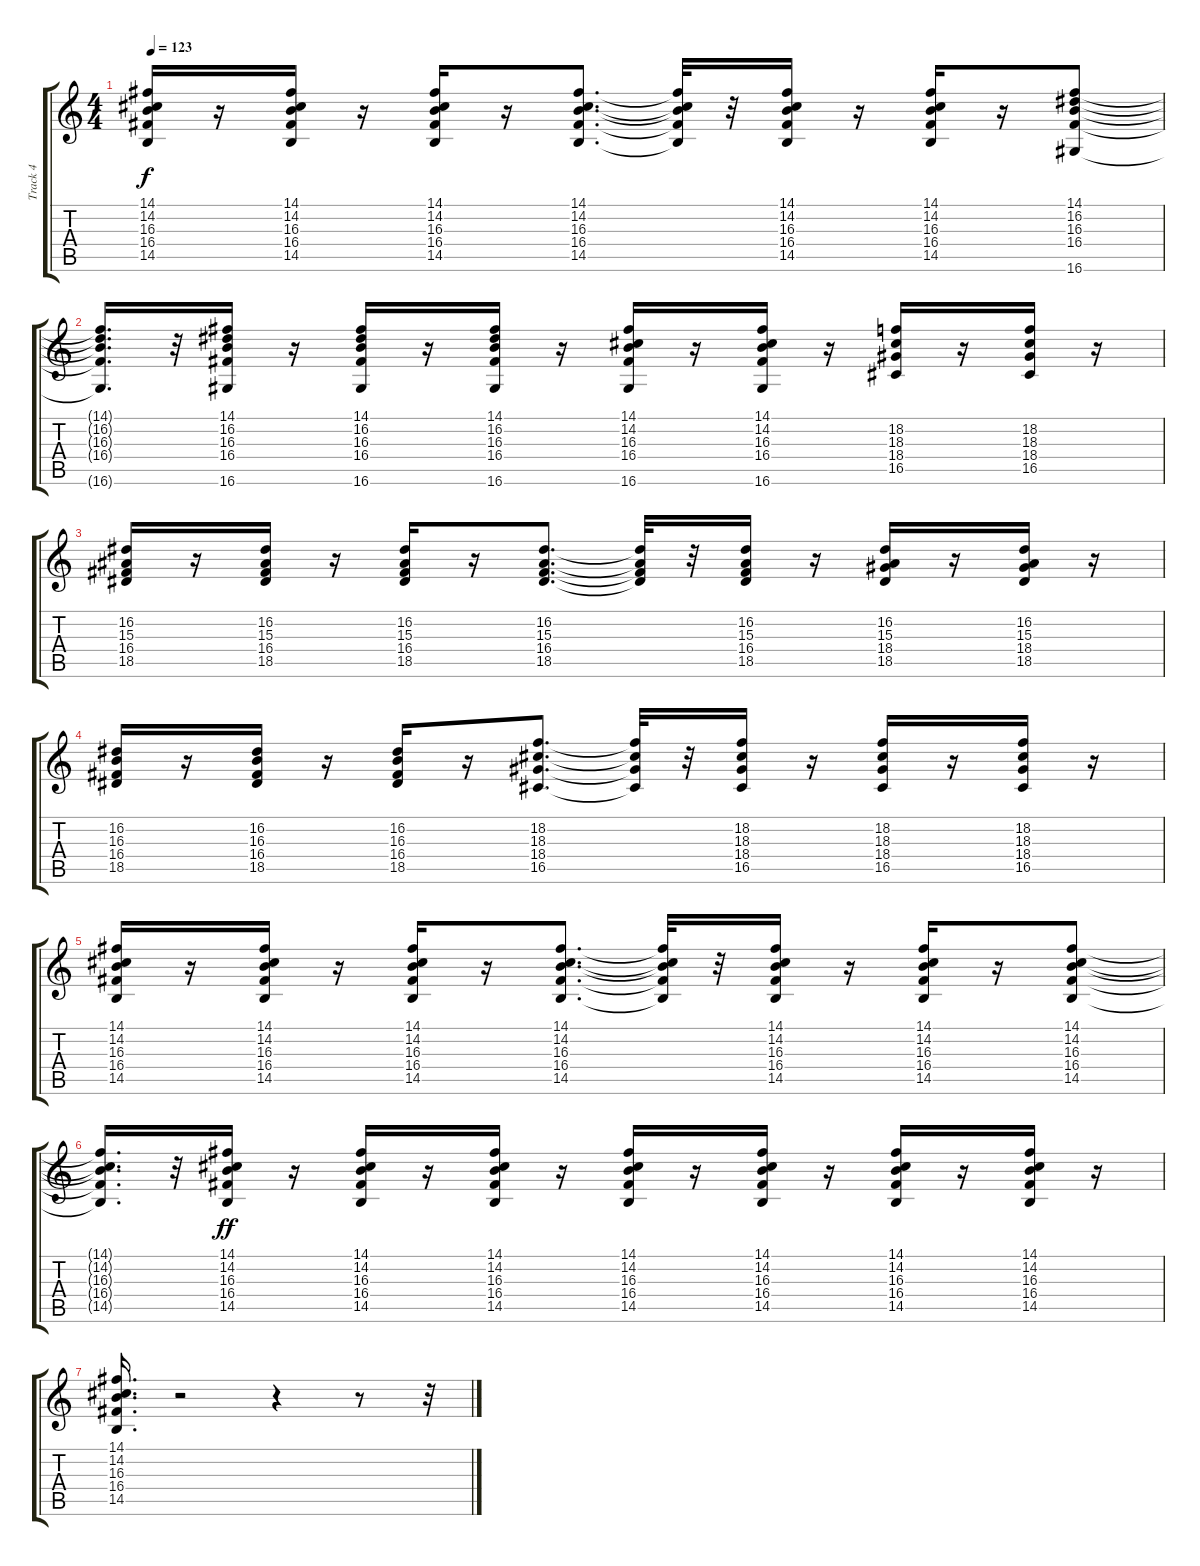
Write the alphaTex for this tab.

\track ("Track 4" "Track 4") {instrument brasssection}
\staff {score tabs}
\tuning (E4 B3 G3 D3 A2 E2) {hide}
\ts (4 4)
\tempo 123
\clef g2
\ks c
(14.1 14.2 16.3 16.4 14.5).16{dy f} r.16 (14.1 14.2 16.3 16.4 14.5).16 r.16 (14.1 14.2 16.3 16.4 14.5).16 r.16 (14.1 14.2 16.3 16.4 14.5).8{d} (14.1{t} 14.2{t} 16.3{t} 16.4{t} 14.5{t}).32 r.32 (14.1 14.2 16.3 16.4 14.5).16 r.16 (14.1 14.2 16.3 16.4 14.5).16 r.16 (14.1 16.2 16.3 16.4 16.6).8 |
(14.1{t} 16.2{t} 16.3{t} 16.4{t} 16.6{t}).16{d} r.32 (14.1 16.2 16.3 16.4 16.6).16 r.16 (14.1 16.2 16.3 16.4 16.6).16 r.16 (14.1 16.2 16.3 16.4 16.6).16 r.16 (14.1 14.2 16.3 16.4 16.6).16 r.16 (14.1 14.2 16.3 16.4 16.6).16 r.16 (18.2 18.3 18.4 16.5).16 r.16 (18.2 18.3 18.4 16.5).16 r.16 |
(16.2 15.3 16.4 18.5).16 r.16 (16.2 15.3 16.4 18.5).16 r.16 (16.2 15.3 16.4 18.5).16 r.16 (16.2 15.3 16.4 18.5).8{d} (16.2{t} 15.3{t} 16.4{t} 18.5{t}).32 r.32 (16.2 15.3 16.4 18.5).16 r.16 (16.2 15.3 18.4 18.5).16 r.16 (16.2 15.3 18.4 18.5).16 r.16 |
(16.2 16.3 16.4 18.5).16 r.16 (16.2 16.3 16.4 18.5).16 r.16 (16.2 16.3 16.4 18.5).16 r.16 (18.2 18.3 18.4 16.5).8{d} (18.2{t} 18.3{t} 18.4{t} 16.5{t}).32 r.32 (18.2 18.3 18.4 16.5).16 r.16 (18.2 18.3 18.4 16.5).16 r.16 (18.2 18.3 18.4 16.5).16 r.16 |
(14.1 14.2 16.3 16.4 14.5).16 r.16 (14.1 14.2 16.3 16.4 14.5).16 r.16 (14.1 14.2 16.3 16.4 14.5).16 r.16 (14.1 14.2 16.3 16.4 14.5).8{d} (14.1{t} 14.2{t} 16.3{t} 16.4{t} 14.5{t}).32 r.32 (14.1 14.2 16.3 16.4 14.5).16 r.16 (14.1 14.2 16.3 16.4 14.5).16 r.16 (14.1 14.2 16.3 16.4 14.5).8 |
(14.1{t} 14.2{t} 16.3{t} 16.4{t} 14.5{t}).16{d} r.32 (14.1 14.2 16.3 16.4 14.5).16{dy ff} r.16 (14.1 14.2 16.3 16.4 14.5).16 r.16 (14.1 14.2 16.3 16.4 14.5).16 r.16 (14.1 14.2 16.3 16.4 14.5).16 r.16 (14.1 14.2 16.3 16.4 14.5).16 r.16 (14.1 14.2 16.3 16.4 14.5).16 r.16 (14.1 14.2 16.3 16.4 14.5).16 r.16 |
(14.1 14.2 16.3 16.4 14.5).16{d} r.2 r.4 r.8 r.32
